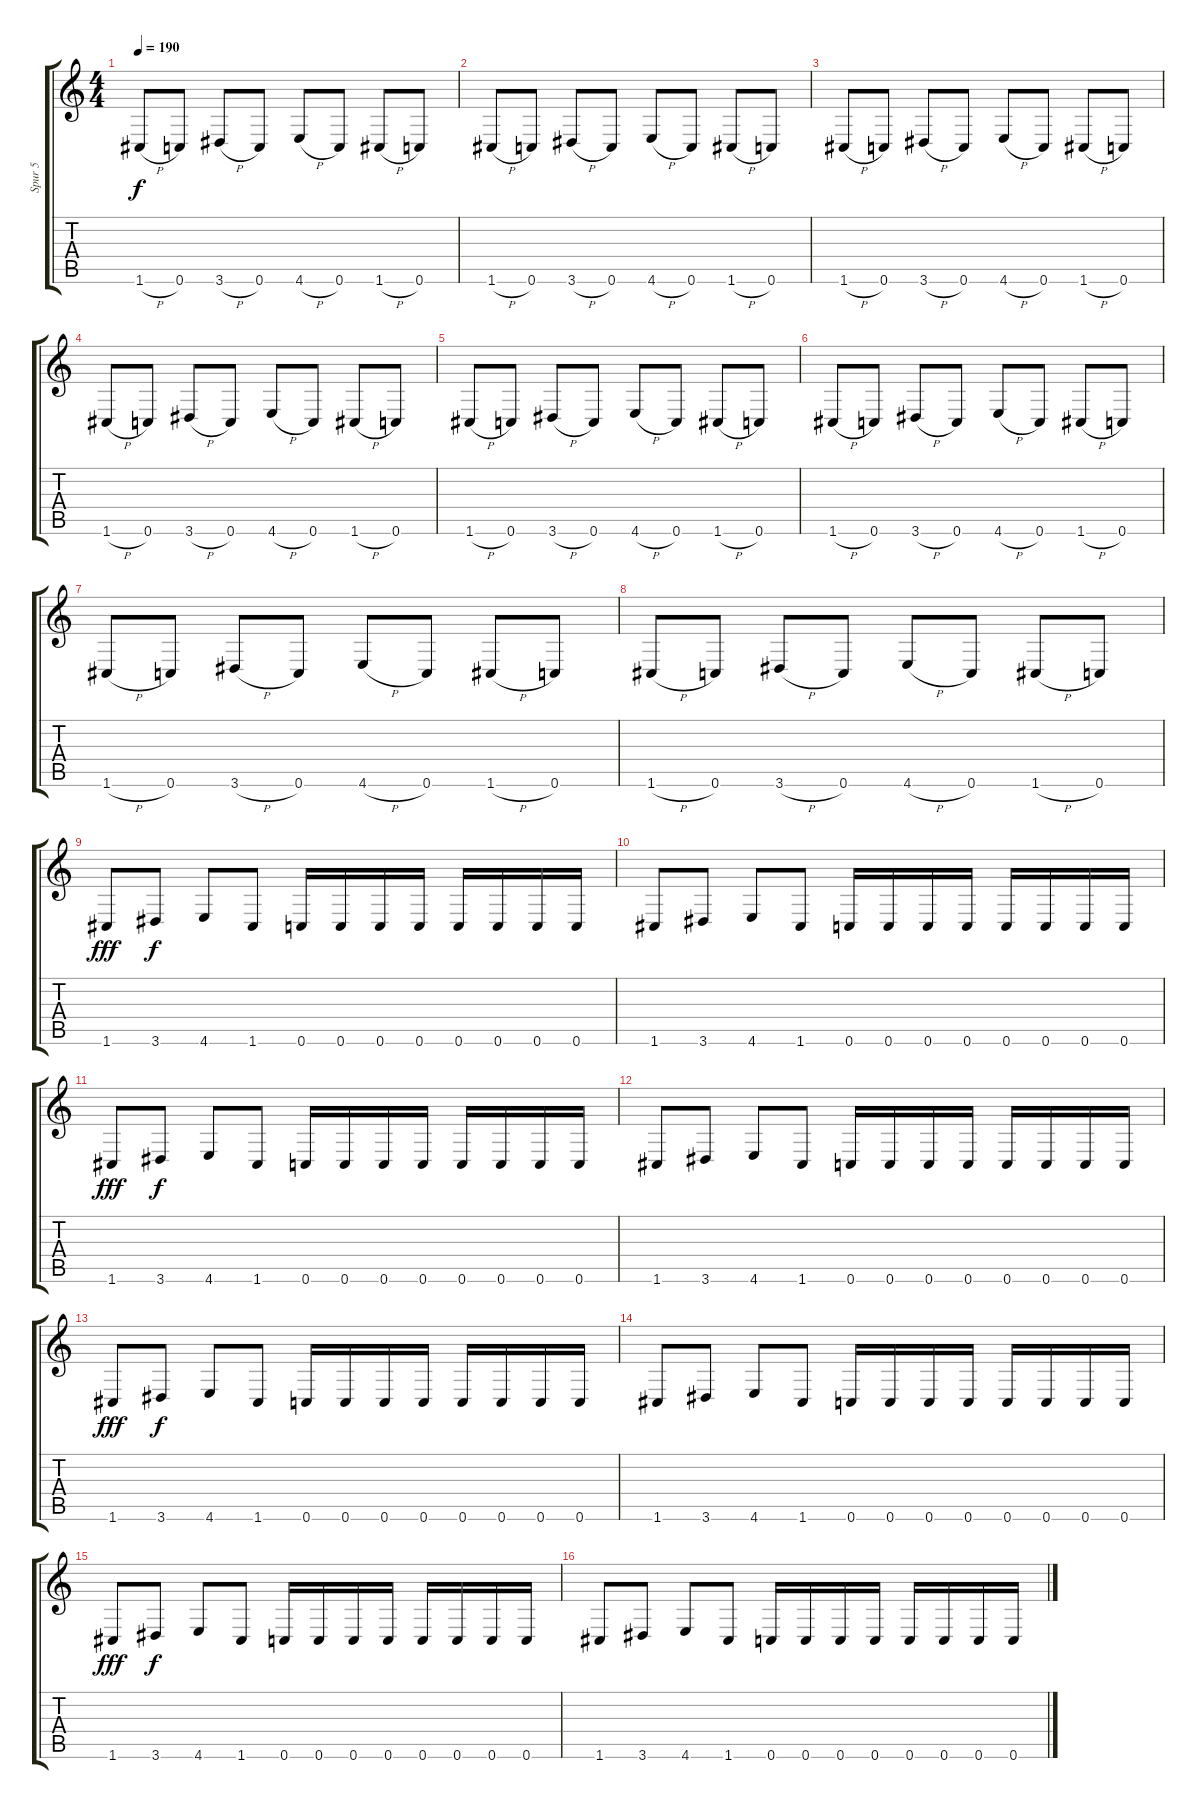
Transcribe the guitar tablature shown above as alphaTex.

\track ("Spur 5" "Spur 5") {instrument overdrivenguitar}
\staff {score tabs}
\tuning (D4 A3 F3 C3 G2 C2) {hide}
\ts (4 4)
\tempo 190
\clef g2
\ks c
1.6{h}.8{dy f} 0.6.8 3.6{h}.8 0.6.8 4.6{h}.8 0.6.8 1.6{h}.8 0.6.8 |
1.6{h}.8 0.6.8 3.6{h}.8 0.6.8 4.6{h}.8 0.6.8 1.6{h}.8 0.6.8 |
1.6{h}.8 0.6.8 3.6{h}.8 0.6.8 4.6{h}.8 0.6.8 1.6{h}.8 0.6.8 |
1.6{h}.8 0.6.8 3.6{h}.8 0.6.8 4.6{h}.8 0.6.8 1.6{h}.8 0.6.8 |
1.6{h}.8 0.6.8 3.6{h}.8 0.6.8 4.6{h}.8 0.6.8 1.6{h}.8 0.6.8 |
1.6{h}.8 0.6.8 3.6{h}.8 0.6.8 4.6{h}.8 0.6.8 1.6{h}.8 0.6.8 |
1.6{h}.8 0.6.8 3.6{h}.8 0.6.8 4.6{h}.8 0.6.8 1.6{h}.8 0.6.8 |
1.6{h}.8 0.6.8 3.6{h}.8 0.6.8 4.6{h}.8 0.6.8 1.6{h}.8 0.6.8 |
1.6.8{dy fff} 3.6.8{dy f} 4.6.8 1.6.8 0.6.16 0.6.16 0.6.16 0.6.16 0.6.16 0.6.16 0.6.16 0.6.16 |
1.6.8 3.6.8 4.6.8 1.6.8 0.6.16 0.6.16 0.6.16 0.6.16 0.6.16 0.6.16 0.6.16 0.6.16 |
1.6.8{dy fff} 3.6.8{dy f} 4.6.8 1.6.8 0.6.16 0.6.16 0.6.16 0.6.16 0.6.16 0.6.16 0.6.16 0.6.16 |
1.6.8 3.6.8 4.6.8 1.6.8 0.6.16 0.6.16 0.6.16 0.6.16 0.6.16 0.6.16 0.6.16 0.6.16 |
1.6.8{dy fff} 3.6.8{dy f} 4.6.8 1.6.8 0.6.16 0.6.16 0.6.16 0.6.16 0.6.16 0.6.16 0.6.16 0.6.16 |
1.6.8 3.6.8 4.6.8 1.6.8 0.6.16 0.6.16 0.6.16 0.6.16 0.6.16 0.6.16 0.6.16 0.6.16 |
1.6.8{dy fff} 3.6.8{dy f} 4.6.8 1.6.8 0.6.16 0.6.16 0.6.16 0.6.16 0.6.16 0.6.16 0.6.16 0.6.16 |
1.6.8 3.6.8 4.6.8 1.6.8 0.6.16 0.6.16 0.6.16 0.6.16 0.6.16 0.6.16 0.6.16 0.6.16
